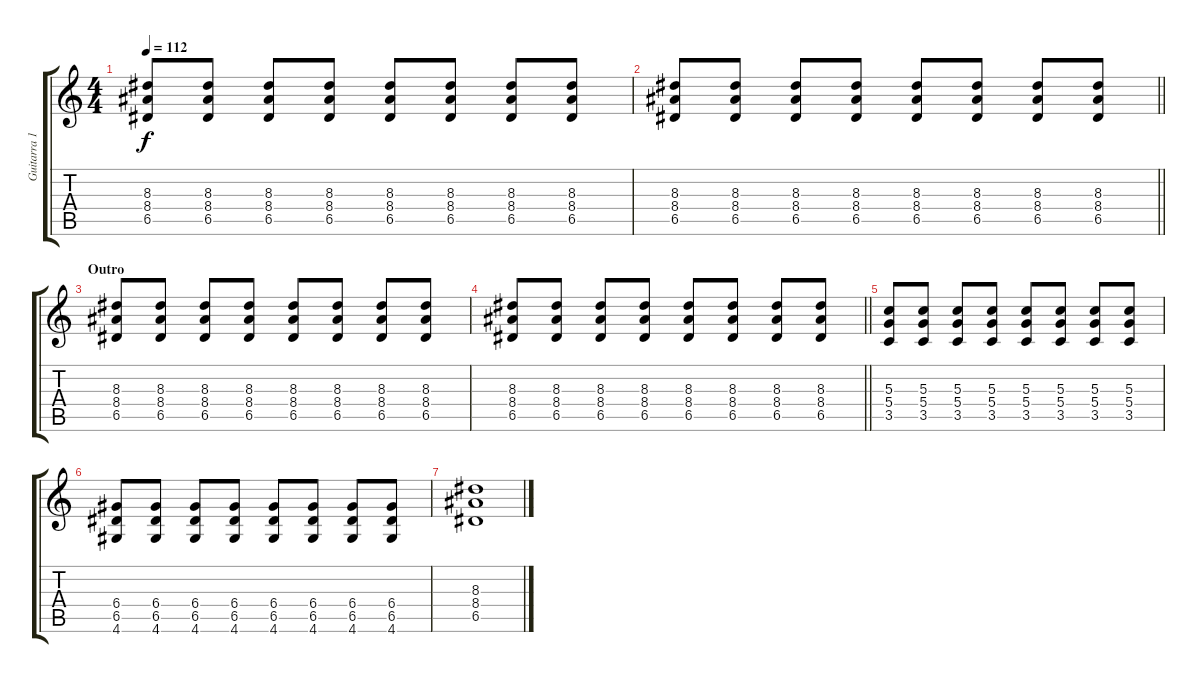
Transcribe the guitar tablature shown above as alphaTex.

\track ("Guitarra 1" "Guitarra 1") {instrument acousticguitarsteel}
\staff {score tabs}
\tuning (E4 B3 G3 D3 A2 E2) {hide}
\ts (4 4)
\tempo 112
\clef g2
\ks c
(8.3 8.4 6.5).8{dy f} (8.3 8.4 6.5).8 (8.3 8.4 6.5).8 (8.3 8.4 6.5).8 (8.3 8.4 6.5).8 (8.3 8.4 6.5).8 (8.3 8.4 6.5).8 (8.3 8.4 6.5).8 |
\barLineRight lightlight
(8.3 8.4 6.5).8 (8.3 8.4 6.5).8 (8.3 8.4 6.5).8 (8.3 8.4 6.5).8 (8.3 8.4 6.5).8 (8.3 8.4 6.5).8 (8.3 8.4 6.5).8 (8.3 8.4 6.5).8 |
\section ("" "Outro")
(8.3 8.4 6.5).8 (8.3 8.4 6.5).8 (8.3 8.4 6.5).8 (8.3 8.4 6.5).8 (8.3 8.4 6.5).8 (8.3 8.4 6.5).8 (8.3 8.4 6.5).8 (8.3 8.4 6.5).8 |
\barLineRight lightlight
(8.3 8.4 6.5).8 (8.3 8.4 6.5).8 (8.3 8.4 6.5).8 (8.3 8.4 6.5).8 (8.3 8.4 6.5).8 (8.3 8.4 6.5).8 (8.3 8.4 6.5).8 (8.3 8.4 6.5).8 |
(5.3 5.4 3.5).8 (5.3 5.4 3.5).8 (5.3 5.4 3.5).8 (5.3 5.4 3.5).8 (5.3 5.4 3.5).8 (5.3 5.4 3.5).8 (5.3 5.4 3.5).8 (5.3 5.4 3.5).8 |
(6.4 6.5 4.6).8 (6.4 6.5 4.6).8 (6.4 6.5 4.6).8 (6.4 6.5 4.6).8 (6.4 6.5 4.6).8 (6.4 6.5 4.6).8 (6.4 6.5 4.6).8 (6.4 6.5 4.6).8 |
(8.3 8.4 6.5).1
